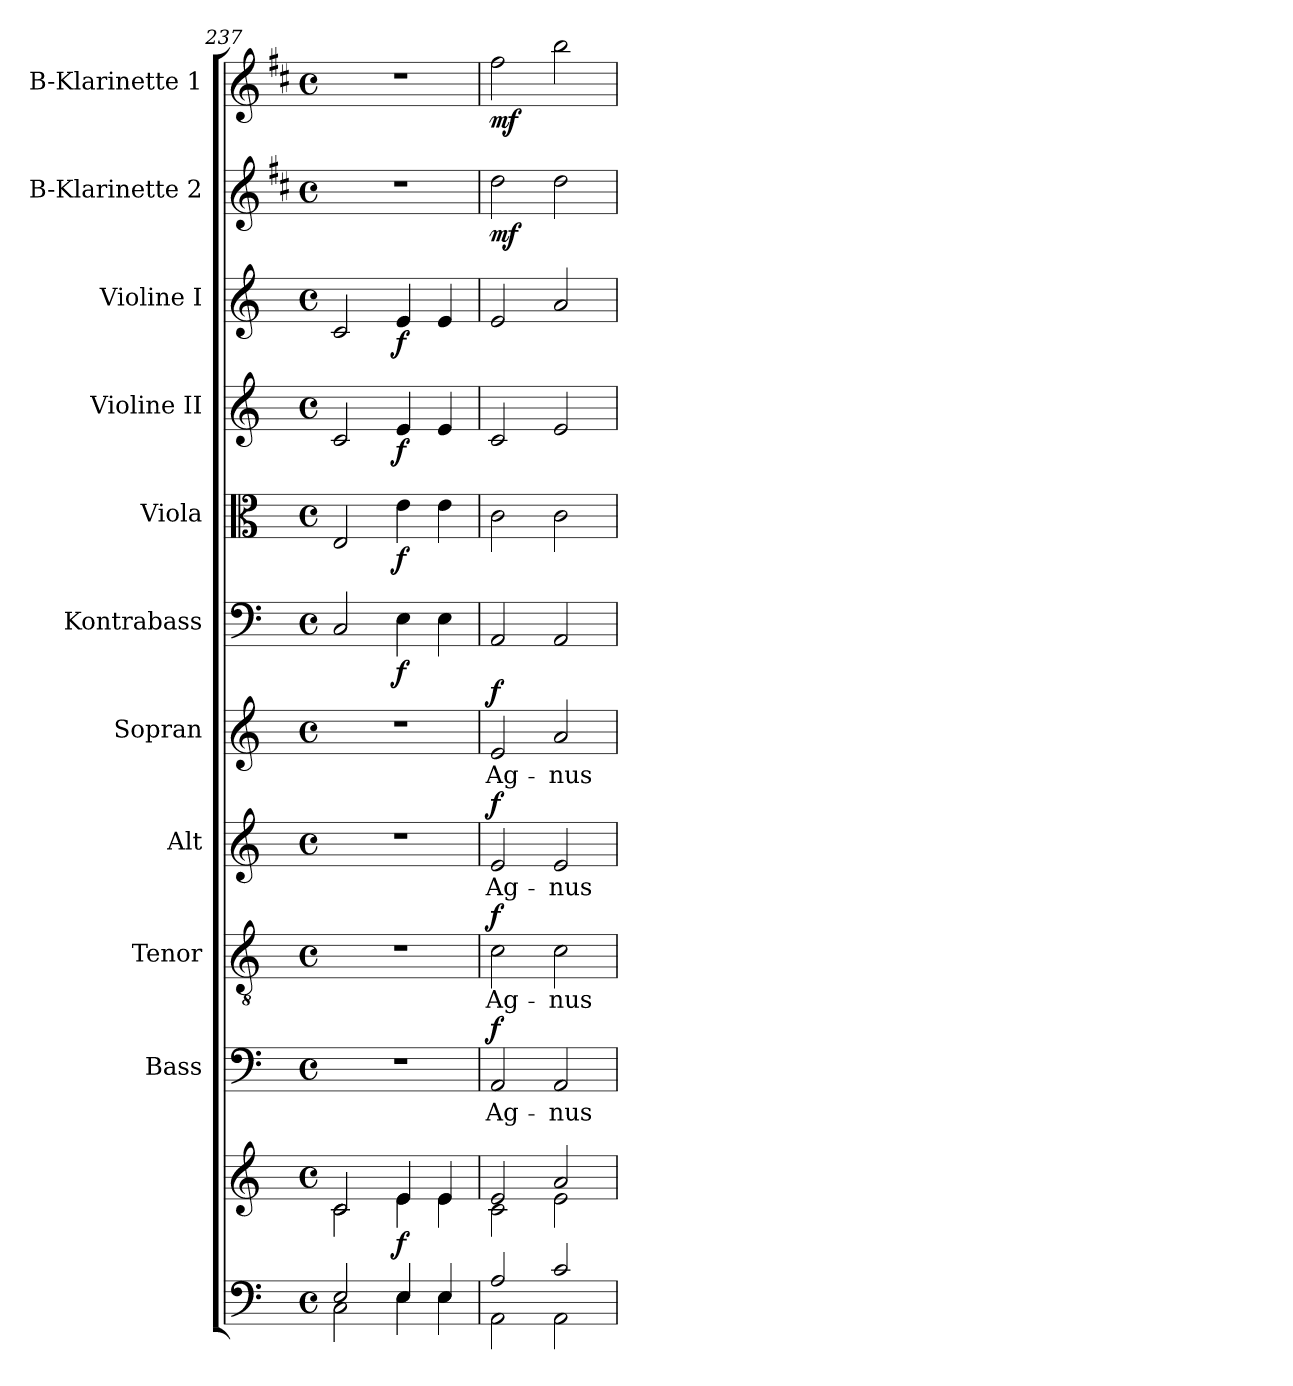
**kern	**kern	**dynam	**kern	**text	**dynam	**kern	**text	**dynam	**kern	**text	**dynam	**kern	**text	**dynam	**kern	**dynam	**kern	**dynam	**kern	**dynam	**kern	**dynam	**kern	**dynam	**kern	**dynam
*part11	*part11	*part11	*part10	*part10	*part10	*part9	*part9	*part9	*part8	*part8	*part8	*part7	*part7	*part7	*part6	*part6	*part5	*part5	*part4	*part4	*part3	*part3	*part2	*part2	*part1	*part1
*staff12	*staff11	*staff11/12	*staff10	*staff10	*staff10	*staff9	*staff9	*staff9	*staff8	*staff8	*staff8	*staff7	*staff7	*staff7	*staff6	*staff6	*staff5	*staff5	*staff4	*staff4	*staff3	*staff3	*staff2	*staff2	*staff1	*staff1
*	*	*	*I"Bass	*	*	*I"Tenor	*	*	*I"Alt	*	*	*I"Sopran	*	*	*I"Kontrabass	*	*I"Viola	*	*I"Violine II	*	*I"Violine I	*	*I"B-Klarinette 2	*	*I"B-Klarinette 1	*
*	*	*	*I'B.	*	*	*I'T.	*	*	*I'A.	*	*	*I'S.	*	*	*I'Kb.	*	*I'Vla.	*	*I'Vl. II	*	*I'Vl. I	*	*I'B Kl. 2	*	*I'B Kl. 1	*
*clefF4	*clefG2	*	*clefF4	*	*	*clefGv2	*	*	*clefG2	*	*	*clefG2	*	*	*clefF4	*	*clefC3	*	*clefG2	*	*clefG2	*	*clefG2	*	*clefG2	*
*	*	*	*	*	*	*	*	*	*	*	*	*	*	*	*ITrd7c12	*	*	*	*	*	*	*	*ITrd1c2	*	*ITrd1c2	*
*k[]	*k[]	*	*k[]	*	*	*k[]	*	*	*k[]	*	*	*k[]	*	*	*k[]	*	*k[]	*	*k[]	*	*k[]	*	*k[]	*	*k[]	*
*C:	*C:	*	*C:	*	*	*C:	*	*	*C:	*	*	*C:	*	*	*C:	*	*C:	*	*C:	*	*C:	*	*C:	*	*C:	*
*M4/4	*M4/4	*	*M4/4	*	*	*M4/4	*	*	*M4/4	*	*	*M4/4	*	*	*M4/4	*	*M4/4	*	*M4/4	*	*M4/4	*	*M4/4	*	*M4/4	*
*met(c)	*met(c)	*	*met(c)	*	*	*met(c)	*	*	*met(c)	*	*	*met(c)	*	*	*met(c)	*	*met(c)	*	*met(c)	*	*met(c)	*	*met(c)	*	*met(c)	*
=237	=237	=237	=237	=237	=237	=237	=237	=237	=237	=237	=237	=237	=237	=237	=237	=237	=237	=237	=237	=237	=237	=237	=237	=237	=237	=237
*^	*^	*	*	*	*	*	*	*	*	*	*	*	*	*	*	*	*	*	*	*	*	*	*	*	*	*
2E/	2C\	2c/	2c\	.	1r	.	.	1r	.	.	1r	.	.	1r	.	.	2CC/	.	2E/	.	2c/	.	2c/	.	1r	.	1r	.
!	!	!	!	!LO:DY:b	!	!	!	!	!	!	!	!	!	!	!	!	!	!LO:DY:b	!	!LO:DY:b	!	!LO:DY:b	!	!LO:DY:b	!	!	!	!
4E/	4E\	4e/	4e\	f	.	.	.	.	.	.	.	.	.	.	.	.	4EE\	f	4e\	f	4e/	f	4e/	f	.	.	.	.
4E/	4E\	4e/	4e\	.	.	.	.	.	.	.	.	.	.	.	.	.	4EE\	.	4e\	.	4e/	.	4e/	.	.	.	.	.
!!LO:PB:g=z
=238	=238	=238	=238	=238	=238	=238	=238	=238	=238	=238	=238	=238	=238	=238	=238	=238	=238	=238	=238	=238	=238	=238	=238	=238	=238	=238	=238	=238
!	!	!	!	!	!	!LO:LY:b	!LO:DY:a	!	!LO:LY:b	!LO:DY:a	!	!LO:LY:b	!LO:DY:a	!	!LO:LY:b	!LO:DY:a	!	!	!	!	!	!	!	!	!	!LO:DY:b	!	!LO:DY:b
2A/	2AA\	2e/	2c\	.	2AA/	Ag-	f	2c\	Ag-	f	2e/	Ag-	f	2e/	Ag-	f	2AAA/	.	2c\	.	2c/	.	2e/	.	2cc\	mf	2ee\	mf
!	!	!	!	!	!	!LO:LY:b	!	!	!LO:LY:b	!	!	!LO:LY:b	!	!	!LO:LY:b	!	!	!	!	!	!	!	!	!	!	!	!	!
2c/	2AA\	2a/	2e\	.	2AA/	-nus	.	2c\	-nus	.	2e/	-nus	.	2a/	-nus	.	2AAA/	.	2c\	.	2e/	.	2a/	.	2cc\	.	2aa\	.
*v	*v	*	*	*	*	*	*	*	*	*	*	*	*	*	*	*	*	*	*	*	*	*	*	*	*	*	*	*
*	*v	*v	*	*	*	*	*	*	*	*	*	*	*	*	*	*	*	*	*	*	*	*	*	*	*	*	*
=	=	=	=	=	=	=	=	=	=	=	=	=	=	=	=	=	=	=	=	=	=	=	=	=	=	=
*-	*-	*-	*-	*-	*-	*-	*-	*-	*-	*-	*-	*-	*-	*-	*-	*-	*-	*-	*-	*-	*-	*-	*-	*-	*-	*-
